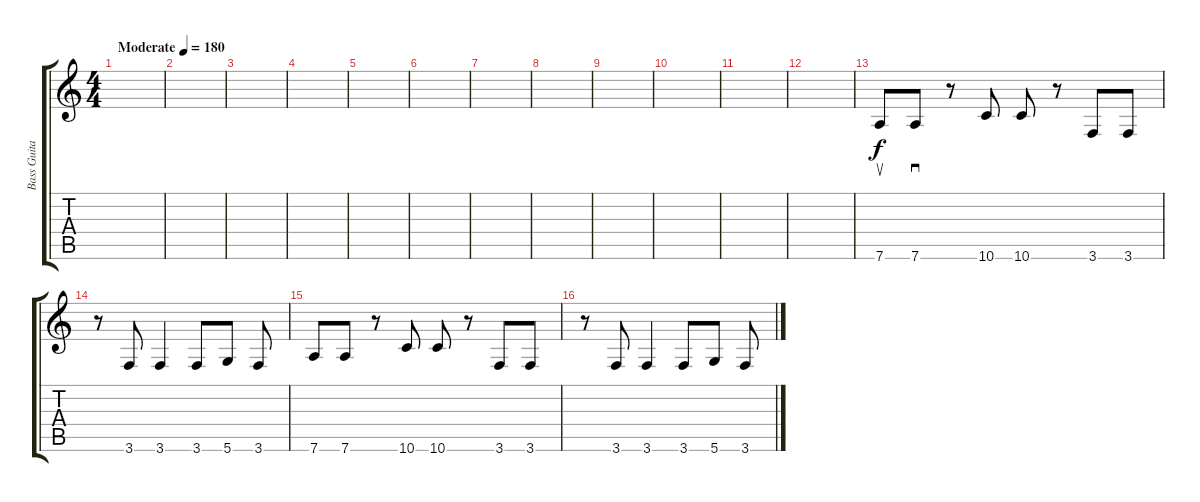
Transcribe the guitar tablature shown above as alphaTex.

\track ("Bass Guitar(Matt)" "Bass Guita") {instrument electricbasspick}
\staff {score tabs}
\tuning (E4 B3 G3 D3 A2 D2) {hide}
\ts (4 4)
\tempo (180 "Moderate")
\clef g2
\ks c
|
|
|
|
|
|
|
|
|
|
|
|
7.6.8{su} 7.6.8{sd} r.8 10.6.8 10.6.8 r.8 3.6.8 3.6.8 |
r.8 3.6.8 3.6.4 3.6.8 5.6.8 3.6.8 |
7.6.8 7.6.8 r.8 10.6.8 10.6.8 r.8 3.6.8 3.6.8 |
r.8 3.6.8 3.6.4 3.6.8 5.6.8 3.6.8
